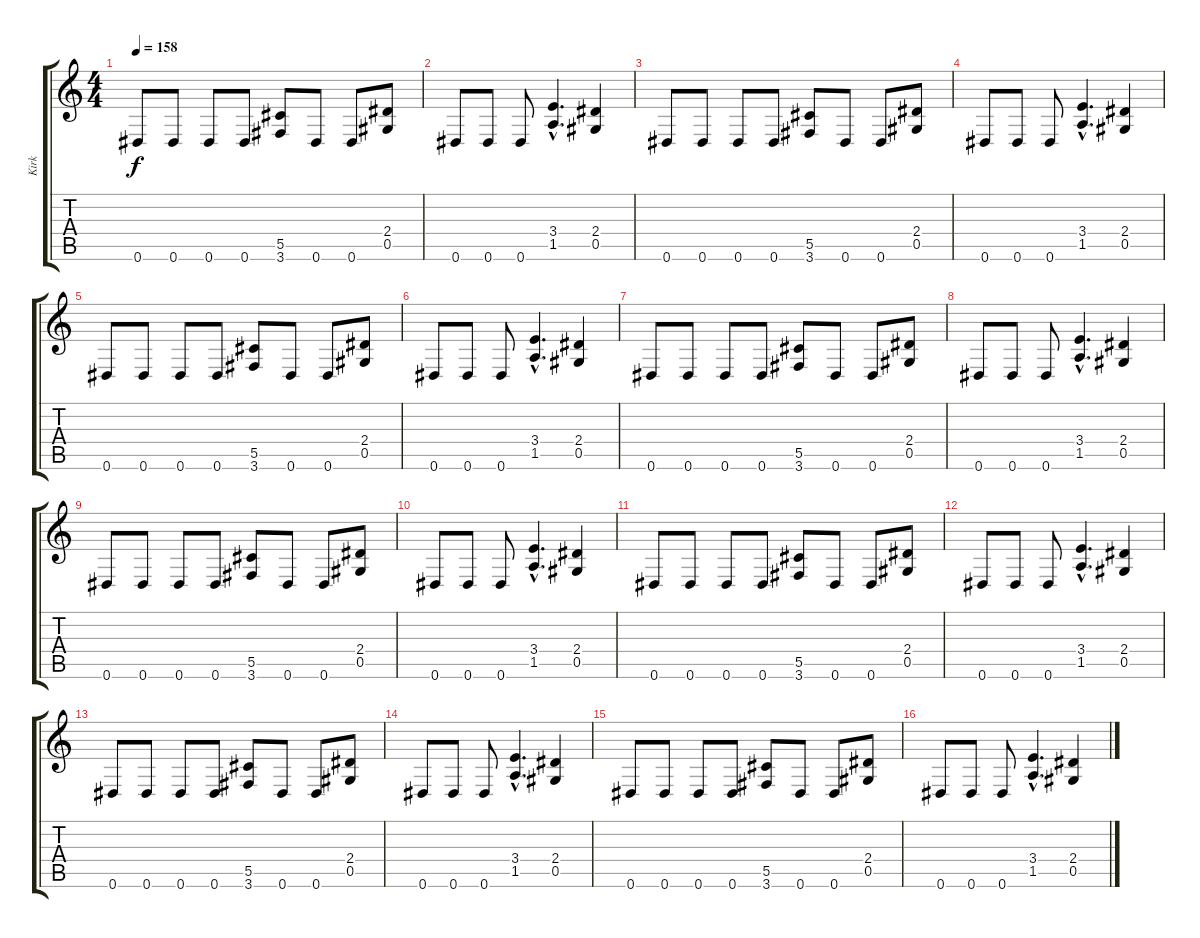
\track ("Kirk" "Kirk") {instrument distortionguitar}
\staff {score tabs}
\tuning (Eb4 Bb3 Gb3 Db3 Ab2 Eb2) {hide}
\ts (4 4)
\tempo 158
\clef g2
\ks c
0.6.8{dy f} 0.6.8 0.6.8 0.6.8 (5.5 3.6).8 0.6.8 0.6.8 (2.4 0.5).8 |
0.6.8 0.6.8 0.6.8 (3.4{hac} 1.5{hac}).4{d} (2.4 0.5).4 |
0.6.8 0.6.8 0.6.8 0.6.8 (5.5 3.6).8 0.6.8 0.6.8 (2.4 0.5).8 |
0.6.8 0.6.8 0.6.8 (3.4{hac} 1.5{hac}).4{d} (2.4 0.5).4 |
0.6.8 0.6.8 0.6.8 0.6.8 (5.5 3.6).8 0.6.8 0.6.8 (2.4 0.5).8 |
0.6.8 0.6.8 0.6.8 (3.4{hac} 1.5{hac}).4{d} (2.4 0.5).4 |
0.6.8 0.6.8 0.6.8 0.6.8 (5.5 3.6).8 0.6.8 0.6.8 (2.4 0.5).8 |
0.6.8 0.6.8 0.6.8 (3.4{hac} 1.5{hac}).4{d} (2.4 0.5).4 |
0.6.8 0.6.8 0.6.8 0.6.8 (5.5 3.6).8 0.6.8 0.6.8 (2.4 0.5).8 |
0.6.8 0.6.8 0.6.8 (3.4{hac} 1.5{hac}).4{d} (2.4 0.5).4 |
0.6.8 0.6.8 0.6.8 0.6.8 (5.5 3.6).8 0.6.8 0.6.8 (2.4 0.5).8 |
0.6.8 0.6.8 0.6.8 (3.4{hac} 1.5{hac}).4{d} (2.4 0.5).4 |
0.6.8 0.6.8 0.6.8 0.6.8 (5.5 3.6).8 0.6.8 0.6.8 (2.4 0.5).8 |
0.6.8 0.6.8 0.6.8 (3.4{hac} 1.5{hac}).4{d} (2.4 0.5).4 |
0.6.8 0.6.8 0.6.8 0.6.8 (5.5 3.6).8 0.6.8 0.6.8 (2.4 0.5).8 |
0.6.8 0.6.8 0.6.8 (3.4{hac} 1.5{hac}).4{d} (2.4 0.5).4
